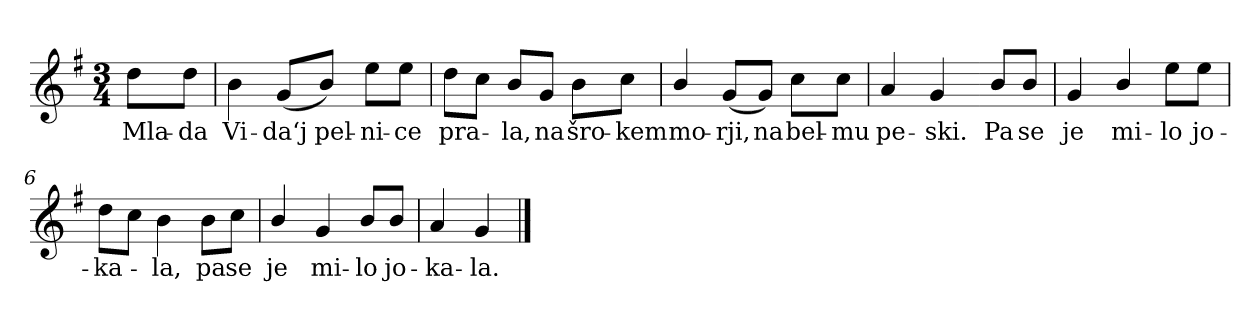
**kern	**text
*part1	*part1
*staff1	*staff1
*clefG2	*
*k[f#]	*
*G:	*
*M3/4	*
=	=
8dd\L	Mla-
8dd\J	-da
=1	=1
4b\	Vi-
(<8g/L	-da‘j
8b/J)	pel-
8ee\L	-ni-
8ee\J	-ce
=2	=2
8dd\L	pra-
8cc\J	.
8b/L	-la,
8g/J	na
8b\L	šro-
8cc\J	-kem
=3	=3
4b/	mo-
(<8g/L	-rji,
8g/J)	na
8cc\L	bel-
8cc\J	-mu
=4	=4
4a/	pe-
4g/	-ski.
=4X1-	=4X1-
8b/L	Pa
8b/J	se
=5	=5
4g/	je
4b/	mi-
8ee\L	-lo
8ee\J	jo-
!!LO:LB:g=z
=6	=6
8dd\L	-ka-
8cc\J	.
4b\	-la,
8b\L	pa
8cc\J	se
=7	=7
4b/	je
4g/	mi-
8b/L	-lo
8b/J	jo-
=8	=8
4a/	-ka-
4g/	-la.
==	==
*-	*-
